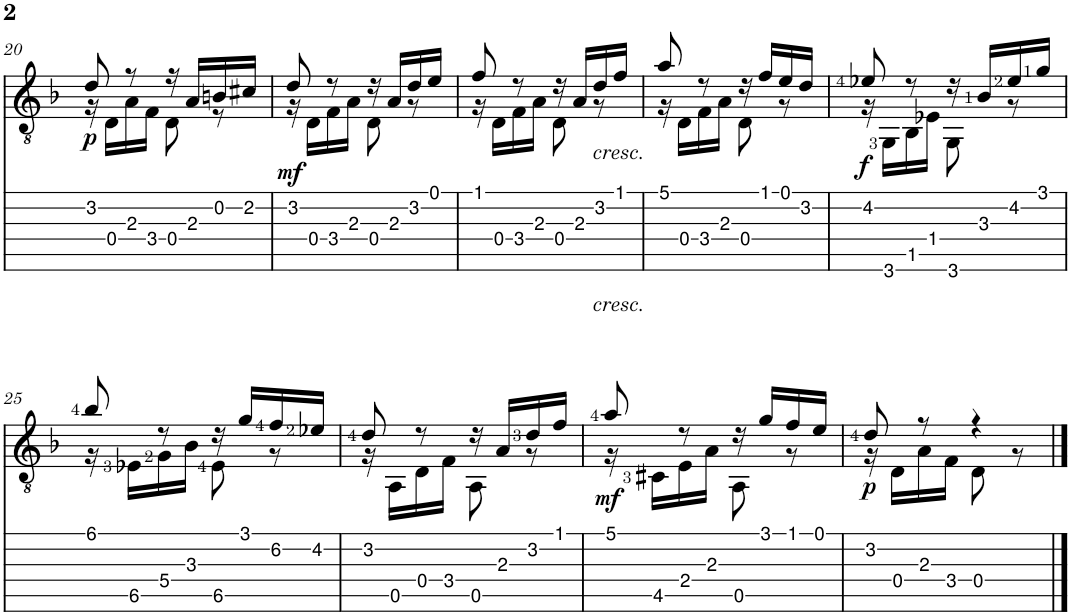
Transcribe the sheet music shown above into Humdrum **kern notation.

**kern	**kern	**dynam
*part1	*part1	*part1
*staff2	*staff1	*staff1/2
*I"Classical Guitar	*	*
*I'Guit.	*	*
!!LO:PB:g=z
*	*clefGv2	*
*k[b-]	*k[b-]	*
*d:	*d:	*
*M2/4	*M2/4	*
=20	=20	=20
*^	*^	*
!	!	!	!	!LO:DY:b
8d	16r	8d/	16r	p
.	16DLL	.	16D\LL	.
8r	16A	8r	16A\	.
.	16FJJ	.	16F\JJ	.
16r	8D	16r	8D\	.
16ALL	.	16A/LL	.	.
16Bn	8r	16Bn/	8r	.
16c#XJJ	.	16c#X/JJ	.	.
=21	=21	=21	=21	=21
!	!	!	!	!LO:DY:b
8d	16r	8d/	16r	mf
.	16DLL	.	16D\LL	.
8r	16F	8r	16F\	.
.	16AJJ	.	16A\JJ	.
16r	8D	16r	8D\	.
16ALL	.	16A/LL	.	.
16d	8r	16d/	8r	.
16eJJ	.	16e/JJ	.	.
=22	=22	=22	=22	=22
8f	16r	8f/	16r	.
.	16DLL	.	16D\LL	.
8r	16F	8r	16F\	.
.	16AJJ	.	16A\JJ	.
16r	8D	16r	8D\	.
16ALL	.	16A/LL	.	.
!	!	!LO:TX:b:i:t=cresc.	!	!
!LO:TX:b:i:t=cresc.	!	!	!	!
16d	8r	16d/	8r	.
16fJJ	.	16f/JJ	.	.
=23	=23	=23	=23	=23
8a	16r	8a/	16r	.
.	16DLL	.	16D\LL	.
8r	16F	8r	16F\	.
.	16AJJ	.	16A\JJ	.
16r	8D	16r	8D\	.
16fLL	.	16f/LL	.	.
16e	8r	16e/	8r	.
16dJJ	.	16d/JJ	.	.
=24	=24	=24	=24	=24
!	!	!	!	!LO:DY:b
8e-X	16r	8e-X/	16r	f
.	16GGLL	.	16GG\LL	.
8r	16BB-	8r	16BB-\	.
.	16E-XJJ	.	16E-X\JJ	.
16r	8GG	16r	8GG\	.
16B-LL	.	16B-/LL	.	.
16e-	8r	16e-/	8r	.
16gJJ	.	16g/JJ	.	.
!!LO:LB:g=z	!!
=25	=25	=25	=25	=25
8b-	16r	8b-/	16r	.
.	16E-XLL	.	16E-X\LL	.
8r	16G	8r	16G\	.
.	16B-JJ	.	16B-\JJ	.
16r	8E-	16r	8E-\	.
16gLL	.	16g/LL	.	.
16f	8r	16f/	8r	.
16e-XJJ	.	16e-X/JJ	.	.
=26	=26	=26	=26	=26
8d	16r	8d/	16r	.
.	16AALL	.	16AA\LL	.
8r	16D	8r	16D\	.
.	16FJJ	.	16F\JJ	.
16r	8AA	16r	8AA\	.
16ALL	.	16A/LL	.	.
16d	8r	16d/	8r	.
16fJJ	.	16f/JJ	.	.
=27	=27	=27	=27	=27
!	!	!	!	!LO:DY:b
8a	16r	8a/	16r	mf
.	16C#XLL	.	16C#X\LL	.
8r	16E	8r	16E\	.
.	16AJJ	.	16A\JJ	.
16r	8AA	16r	8AA\	.
16gLL	.	16g/LL	.	.
16f	8r	16f/	8r	.
16eJJ	.	16e/JJ	.	.
=28	=28	=28	=28	=28
!	!	!	!	!LO:DY:b
8d	16r	8d/	16r	p
.	16DLL	.	16D\LL	.
8r	16A	8r	16A\	.
.	16FJJ	.	16F\JJ	.
4r	8D	4r	8D\	.
.	8r	.	8r	.
*v	*v	*	*	*
*	*v	*v	*
==	==	==
*-	*-	*-
